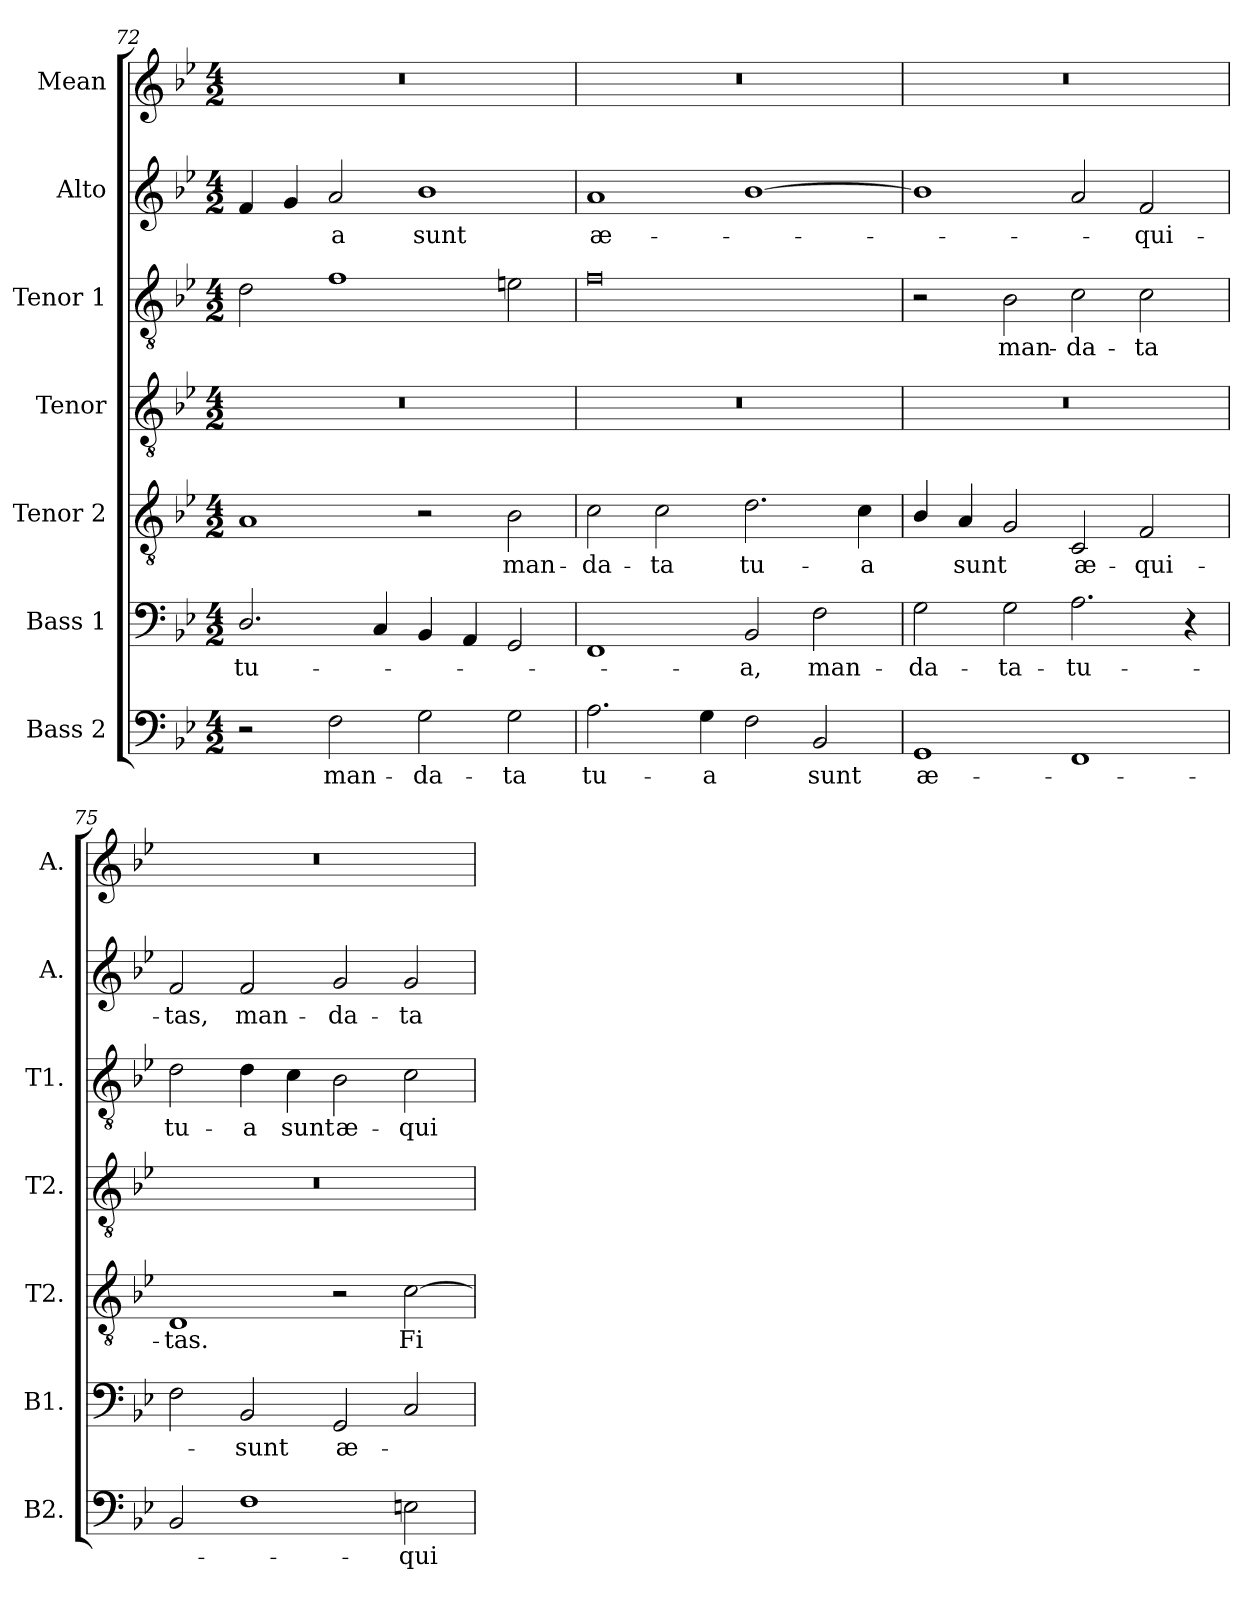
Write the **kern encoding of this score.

**kern	**text	**kern	**text	**kern	**text	**kern	**kern	**text	**kern	**text	**kern
*part7	*part7	*part6	*part6	*part5	*part5	*part4	*part3	*part3	*part2	*part2	*part1
*staff7	*staff7	*staff6	*staff6	*staff5	*staff5	*staff4	*staff3	*staff3	*staff2	*staff2	*staff1
*I"Bass 2	*	*I"Bass 1	*	*I"Tenor 2	*	*I"Tenor	*I"Tenor 1	*	*I"Alto	*	*I"Mean
*I'B2.	*	*I'B1.	*	*I'T2.	*	*I'T2.	*I'T1.	*	*I'A.	*	*I'A.
*clefF4	*	*clefF4	*	*clefGv2	*	*clefGv2	*clefGv2	*	*clefG2	*	*clefG2
*	*	*	*	*ITrd7c12	*	*ITrd7c12	*ITrd7c12	*	*	*	*
*k[b-e-]	*	*k[b-e-]	*	*k[b-e-]	*	*k[b-e-]	*k[b-e-]	*	*k[b-e-]	*	*k[b-e-]
*B-:	*	*B-:	*	*B-:	*	*B-:	*B-:	*	*B-:	*	*B-:
*M4/2	*	*M4/2	*	*M4/2	*	*M4/2	*M4/2	*	*M4/2	*	*M4/2
=72	=72	=72	=72	=72	=72	=72	=72	=72	=72	=72	=72
!	!	!	!LO:LY:b:color=#000000	!	!	!LO:N:vis=1	!	!	!	!	!LO:N:vis=1
2r	.	2.Di/	tu-	1AAi	.	0r	2Di\	.	4fi/	.	0r
.	.	.	.	.	.	.	.	.	4gi/	.	.
!	!LO:LY:b:color=#000000	!	!	!	!	!	!	!	!	!	!
!	!	!	!	!	!	!	!	!	!	!LO:LY:b:color=#000000	!
2Fi\	man-	.	.	.	.	.	1Fi	.	2ai/	-a	.
.	.	4Ci/	.	.	.	.	.	.	.	.	.
!	!LO:LY:b:color=#000000	!	!	!	!	!	!	!	!	!	!
!	!	!	!	!	!	!	!	!	!	!LO:LY:b:color=#000000	!
2Gi\	-da-	4BB-i/	.	2r	.	.	.	.	1b-i	sunt	.
.	.	4AAi/	.	.	.	.	.	.	.	.	.
!	!LO:LY:b:color=#000000	!	!	!	!	!	!	!	!	!	!
!	!	!	!	!	!LO:LY:b:color=#000000	!	!	!	!	!	!
2Gi\	-ta	2GGi/	.	2BB-i\	man-	.	2Eni\	.	.	.	.
=73	=73	=73	=73	=73	=73	=73	=73	=73	=73	=73	=73
!	!LO:LY:b:color=#000000	!	!	!	!	!	!	!	!	!	!
!	!	!	!	!	!LO:LY:b:color=#000000	!LO:N:vis=1	!	!	!	!	!
!	!	!	!	!	!	!	!	!	!	!LO:LY:b:color=#000000	!LO:N:vis=1
2.Ai\	tu-	1FFi	.	2Ci\	-da-	0r	0Fi	.	1ai	æ-	0r
!	!	!	!	!	!LO:LY:b:color=#000000	!	!	!	!	!	!
.	.	.	.	2Ci\	-ta	.	.	.	.	.	.
!	!LO:LY:b:color=#000000	!	!	!	!	!	!	!	!	!	!
4Gi\	-a	.	.	.	.	.	.	.	.	.	.
!	!	!	!LO:LY:b:color=#000000	!	!	!	!	!	!	!	!
!	!	!	!	!	!LO:LY:b:color=#000000	!	!	!	!	!	!
2Fi\	.	2BB-i/	-a,	2.Di\	tu-	.	.	.	[1b-i	.	.
!	!LO:LY:b:color=#000000	!	!	!	!	!	!	!	!	!	!
!	!	!	!LO:LY:b:color=#000000	!	!	!	!	!	!	!	!
2BB-i/	sunt	2Fi\	man-	.	.	.	.	.	.	.	.
!	!	!	!	!	!LO:LY:b:color=#000000	!	!	!	!	!	!
.	.	.	.	4Ci\	-a	.	.	.	.	.	.
!!LO:LB:g=z
=74	=74	=74	=74	=74	=74	=74	=74	=74	=74	=74	=74
!	!LO:LY:b:color=#000000	!	!	!	!	!	!	!	!	!	!
!	!	!	!LO:LY:b:color=#000000	!	!	!LO:N:vis=1	!	!	!	!	!LO:N:vis=1
1GGi	æ-	2Gi\	-da-	4BB-i/	.	0r	2r	.	1b-i]	.	0r
!	!	!	!	!	!LO:LY:b:color=#000000	!	!	!	!	!	!
.	.	.	.	4AAi/	sunt	.	.	.	.	.	.
!	!	!	!LO:LY:b:color=#000000	!	!	!	!	!	!	!	!
!	!	!	!	!	!	!	!	!LO:LY:b:color=#000000	!	!	!
.	.	2Gi\	-ta-	2GGi/	.	.	2BB-i\	man-	.	.	.
!	!	!	!LO:LY:b:color=#000000	!	!	!	!	!	!	!	!
!	!	!	!	!	!LO:LY:b:color=#000000	!	!	!	!	!	!
!	!	!	!	!	!	!	!	!LO:LY:b:color=#000000	!	!	!
1FFi	.	2.Ai\	-tu-	2CCi/	æ-	.	2Ci\	-da-	2ai/	.	.
!	!	!	!	!	!LO:LY:b:color=#000000	!	!	!	!	!	!
!	!	!	!	!	!	!	!	!LO:LY:b:color=#000000	!	!	!
!	!	!	!	!	!	!	!	!	!	!LO:LY:b:color=#000000	!
.	.	.	.	2FFi/	-qui-	.	2Ci\	-ta	2fi/	-qui-	.
!	!	!	!LO:LY:b:color=#000000	!	!	!	!	!	!	!	!
.	.	4r	-a	.	.	.	.	.	.	.	.
=75	=75	=75	=75	=75	=75	=75	=75	=75	=75	=75	=75
!	!	!	!	!	!LO:LY:b:color=#000000	!LO:N:vis=1	!	!	!	!	!
!	!	!	!	!	!	!	!	!LO:LY:b:color=#000000	!	!	!
!	!	!	!	!	!	!	!	!	!	!LO:LY:b:color=#000000	!LO:N:vis=1
2BB-i/	.	2Fi\	.	1DDi	-tas.	0r	2Di\	tu-	2fi/	-tas,	0r
!	!	!	!LO:LY:b:color=#000000	!	!	!	!	!	!	!	!
!	!	!	!	!	!	!	!	!LO:LY:b:color=#000000	!	!	!
!	!	!	!	!	!	!	!	!	!	!LO:LY:b:color=#000000	!
1Fi	.	2BB-i/	sunt	.	.	.	4Di\	-a	2fi/	man-	.
!	!	!	!	!	!	!	!	!LO:LY:b:color=#000000	!	!	!
.	.	.	.	.	.	.	4Ci\	sunt	.	.	.
!	!	!	!LO:LY:b:color=#000000	!	!	!	!	!	!	!	!
!	!	!	!	!	!	!	!	!LO:LY:b:color=#000000	!	!	!
!	!	!	!	!	!	!	!	!	!	!LO:LY:b:color=#000000	!
.	.	2GGi/	æ-	2r	.	.	2BB-i\	æ-	2gi/	-da-	.
!	!LO:LY:b:color=#000000	!	!	!	!	!	!	!	!	!	!
!	!	!	!	!	!LO:LY:b:color=#000000	!	!	!	!	!	!
!	!	!	!	!	!	!	!	!LO:LY:b:color=#000000	!	!	!
!	!	!	!	!	!	!	!	!	!	!LO:LY:b:color=#000000	!
2Eni\	-qui-	2Ci/	.	[2Ci\	Fi-	.	2Ci\	-qui-	2gi/	-ta	.
=	=	=	=	=	=	=	=	=	=	=	=
*-	*-	*-	*-	*-	*-	*-	*-	*-	*-	*-	*-
